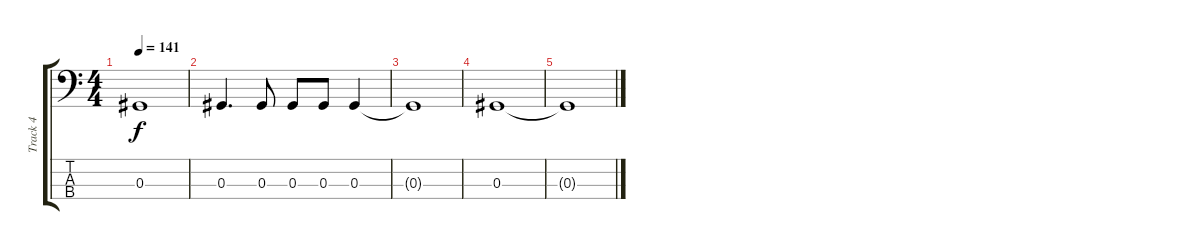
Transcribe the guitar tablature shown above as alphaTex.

\track ("Track 4" "Track 4") {instrument electricbasspick}
\staff {score tabs}
\tuning (Gb2 Db2 Ab1 Eb1) {hide}
\ts (4 4)
\tempo 141
\clef f4
\ks c
0.3{t}.1{dy f} |
0.3.4{d} 0.3.8 0.3.8 0.3.8 0.3.4 |
0.3{t}.1 |
0.3.1 |
0.3{t}.1
